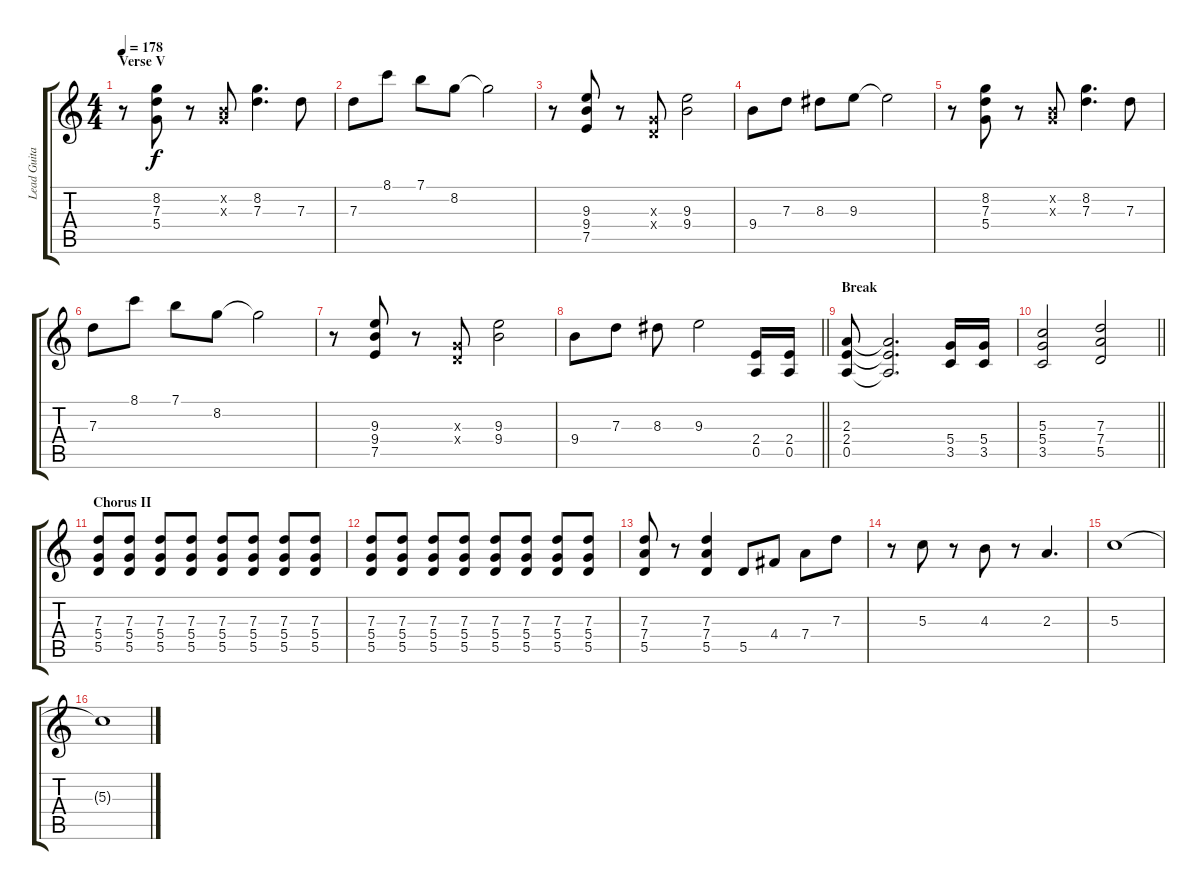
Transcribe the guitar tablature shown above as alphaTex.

\track ("Lead Guitar" "Lead Guita") {instrument overdrivenguitar}
\staff {score tabs}
\tuning (E4 B3 G3 D3 A2 E2) {hide}
\ts (4 4)
\section ("" "Verse V")
\tempo 178
\clef g2
\ks c
r.8{dy f} (8.2 7.3 5.4).8 r.8 (0.2{x} 0.3{x}).8 (8.2 7.3).4{d} 7.3.8 |
7.3.8 8.1.8 7.1.8 8.2.8 8.2{t}.2 |
r.8 (9.3 9.4 7.5).8 r.8 (0.3{x} 0.4{x}).8 (9.3 9.4).2 |
9.4.8 7.3.8 8.3.8 9.3.8 9.3{t}.2 |
r.8 (8.2 7.3 5.4).8 r.8 (0.2{x} 0.3{x}).8 (8.2 7.3).4{d} 7.3.8 |
7.3.8 8.1.8 7.1.8 8.2.8 8.2{t}.2 |
r.8 (9.3 9.4 7.5).8 r.8 (0.3{x} 0.4{x}).8 (9.3 9.4).2 |
\barLineRight lightlight
9.4.8 7.3.8 8.3.8 9.3.2 (2.4 0.5).16 (2.4 0.5).16 |
\section ("" "Break")
(2.3 2.4 0.5).8 (2.3{t} 2.4{t} 0.5{t}).2{d} (5.4 3.5).16 (5.4 3.5).16 |
\barLineRight lightlight
(5.3 5.4 3.5).2 (7.3 7.4 5.5).2 |
\section ("" "Chorus II")
(7.3 5.4 5.5).8 (7.3 5.4 5.5).8 (7.3 5.4 5.5).8 (7.3 5.4 5.5).8 (7.3 5.4 5.5).8 (7.3 5.4 5.5).8 (7.3 5.4 5.5).8 (7.3 5.4 5.5).8 |
(7.3 5.4 5.5).8 (7.3 5.4 5.5).8 (7.3 5.4 5.5).8 (7.3 5.4 5.5).8 (7.3 5.4 5.5).8 (7.3 5.4 5.5).8 (7.3 5.4 5.5).8 (7.3 5.4 5.5).8 |
(7.3 7.4 5.5).8 r.8 (7.3 7.4 5.5).4 5.5.8 4.4.8 7.4.8 7.3.8 |
r.8 5.3.8 r.8 4.3.8 r.8 2.3.4{d} |
5.3.1 |
5.3{t}.1
